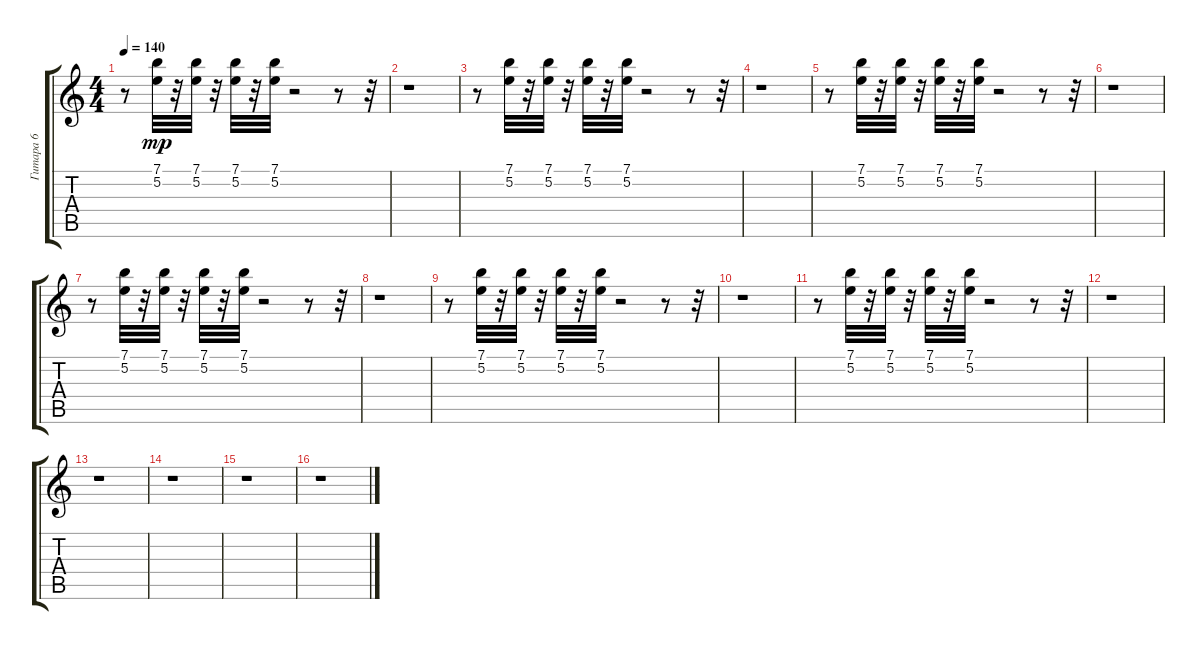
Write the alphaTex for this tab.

\track ("Гитара 6" "Гитара 6") {instrument guitarharmonics}
\staff {score tabs}
\tuning (E4 B3 G3 D3 A2 E2) {hide}
\ts (4 4)
\tempo 140
\clef g2
\ks c
r.8{dy mp} (7.1 5.2).32 r.32 (7.1 5.2).32 r.32 (7.1 5.2).32 r.32 (7.1 5.2).32 r.2 r.8 r.32 |
r.1 |
r.8 (7.1 5.2).32 r.32 (7.1 5.2).32 r.32 (7.1 5.2).32 r.32 (7.1 5.2).32 r.2 r.8 r.32 |
r.1 |
r.8 (7.1 5.2).32 r.32 (7.1 5.2).32 r.32 (7.1 5.2).32 r.32 (7.1 5.2).32 r.2 r.8 r.32 |
r.1 |
r.8 (7.1 5.2).32 r.32 (7.1 5.2).32 r.32 (7.1 5.2).32 r.32 (7.1 5.2).32 r.2 r.8 r.32 |
r.1 |
r.8 (7.1 5.2).32 r.32 (7.1 5.2).32 r.32 (7.1 5.2).32 r.32 (7.1 5.2).32 r.2 r.8 r.32 |
r.1 |
r.8 (7.1 5.2).32 r.32 (7.1 5.2).32 r.32 (7.1 5.2).32 r.32 (7.1 5.2).32 r.2 r.8 r.32 |
r.1 |
r.1 |
r.1 |
r.1 |
r.1
